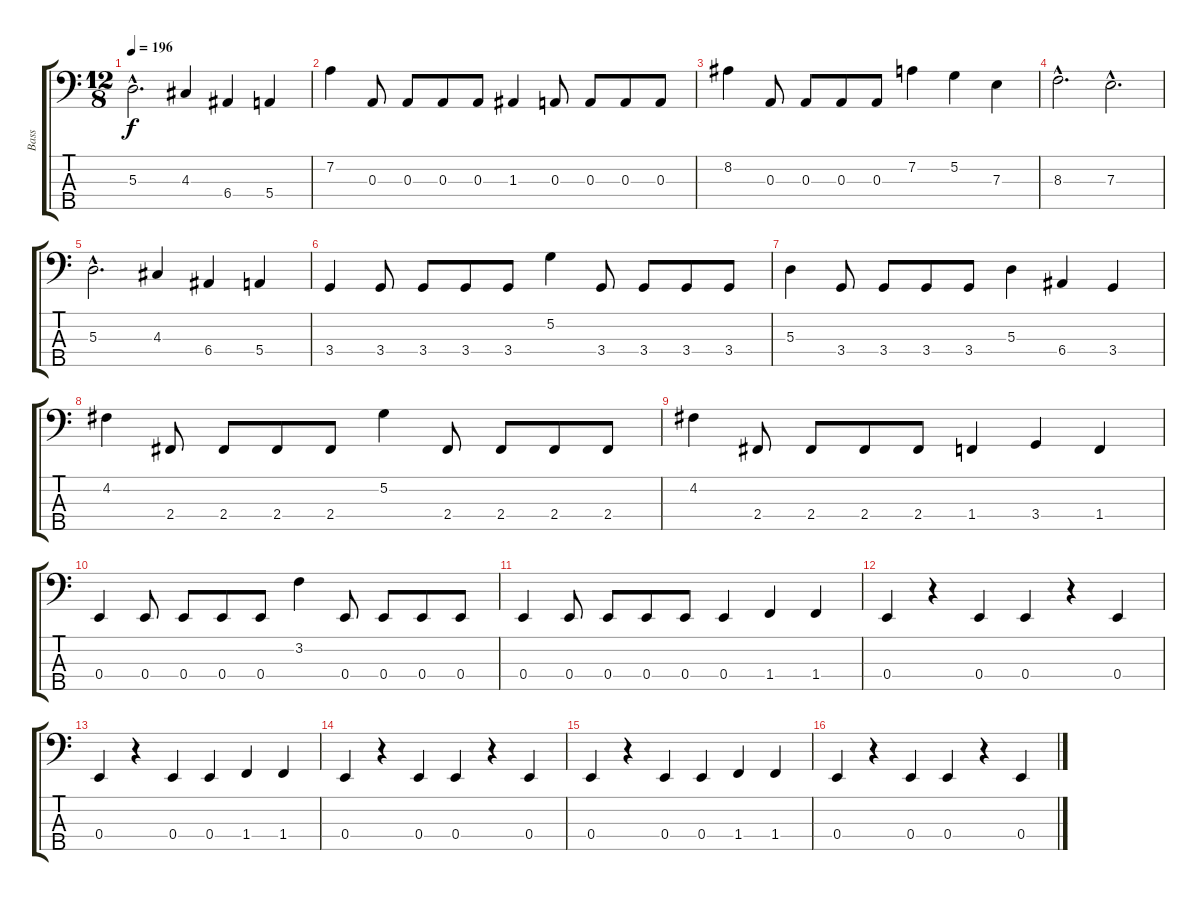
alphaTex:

\track ("Bass" "Bass") {instrument electricbassfinger}
\staff {score tabs}
\tuning (G2 D2 A1 E1 B0) {hide}
\ts (12 8)
\tempo 196
\clef f4
\ks c
5.3{hac}.2{d dy f} 4.3.4 6.4.4 5.4.4 |
7.2.4 0.3.8 0.3.8 0.3.8 0.3.8 1.3.4 0.3.8 0.3.8 0.3.8 0.3.8 |
8.2.4 0.3.8 0.3.8 0.3.8 0.3.8 7.2.4 5.2.4 7.3.4 |
8.3{hac}.2{d} 7.3{hac}.2{d} |
5.3{hac}.2{d} 4.3.4 6.4.4 5.4.4 |
3.4.4 3.4.8 3.4.8 3.4.8 3.4.8 5.2.4 3.4.8 3.4.8 3.4.8 3.4.8 |
5.3.4 3.4.8 3.4.8 3.4.8 3.4.8 5.3.4 6.4.4 3.4.4 |
4.2.4 2.4.8 2.4.8 2.4.8 2.4.8 5.2.4 2.4.8 2.4.8 2.4.8 2.4.8 |
4.2.4 2.4.8 2.4.8 2.4.8 2.4.8 1.4.4 3.4.4 1.4.4 |
0.4.4 0.4.8 0.4.8 0.4.8 0.4.8 3.2.4 0.4.8 0.4.8 0.4.8 0.4.8 |
0.4.4 0.4.8 0.4.8 0.4.8 0.4.8 0.4.4 1.4.4 1.4.4 |
0.4.4 r.4 0.4.4 0.4.4 r.4 0.4.4 |
0.4.4 r.4 0.4.4 0.4.4 1.4.4 1.4.4 |
0.4.4 r.4 0.4.4 0.4.4 r.4 0.4.4 |
0.4.4 r.4 0.4.4 0.4.4 1.4.4 1.4.4 |
0.4.4 r.4 0.4.4 0.4.4 r.4 0.4.4
